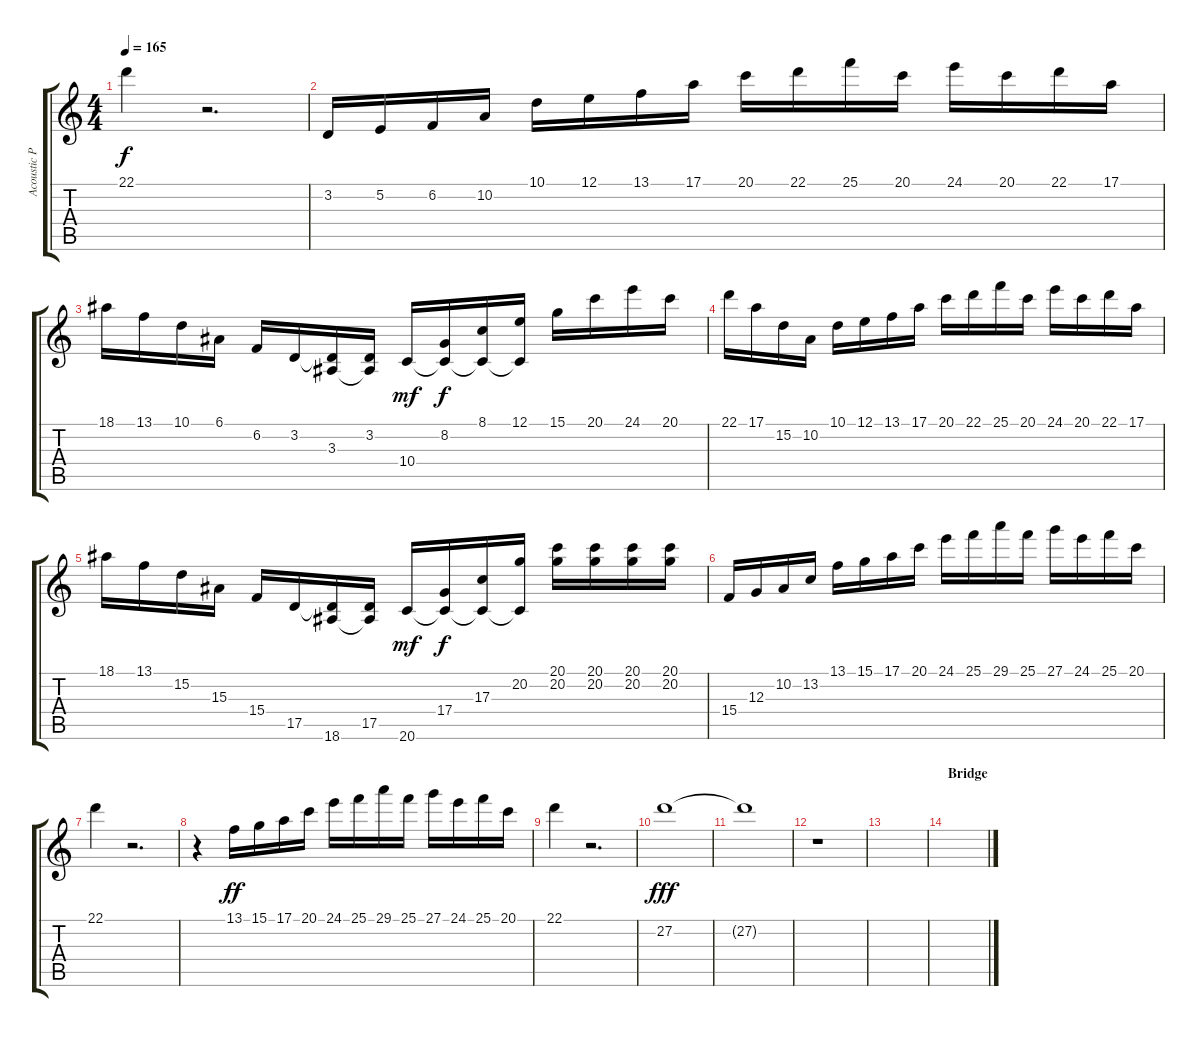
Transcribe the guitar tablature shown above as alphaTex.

\track ("Acoustic Piano" "Acoustic P") {instrument acousticgrandpiano}
\staff {score tabs}
\tuning (E4 B3 G3 D3 A2 E2) {hide}
\ts (4 4)
\tempo 165
\clef g2
\ks c
22.1.4{dy f} r.2{d} |
3.2.16 5.2.16 6.2.16 10.2.16 10.1.16 12.1.16 13.1.16 17.1.16 20.1.16 22.1.16 25.1.16 20.1.16 24.1.16 20.1.16 22.1.16 17.1.16 |
18.1.16 13.1.16 10.1.16 6.1.16 6.2.16 3.2.16 (3.2{t} 3.3).16 (3.2 3.3{t}).16 10.4.16{dy mf} (8.2 10.4{t}).16{dy f} (8.1 10.4{t}).16 (12.1 10.4{t}).16 15.1.16 20.1.16 24.1.16 20.1.16 |
22.1.16 17.1.16 15.2.16 10.2.16 10.1.16 12.1.16 13.1.16 17.1.16 20.1.16 22.1.16 25.1.16 20.1.16 24.1.16 20.1.16 22.1.16 17.1.16 |
18.1.16 13.1.16 15.2.16 15.3.16 15.4.16 17.5.16 (17.5{t} 18.6).16 (17.5 18.6{t}).16 20.6.16{dy mf} (17.4 20.6{t}).16{dy f} (17.3 20.6{t}).16 (20.2 20.6{t}).16 (20.1 20.2).16 (20.1 20.2).16 (20.1 20.2).16 (20.1 20.2).16 |
15.4.16 12.3.16 10.2.16 13.2.16 13.1.16 15.1.16 17.1.16 20.1.16 24.1.16 25.1.16 29.1.16 25.1.16 27.1.16 24.1.16 25.1.16 20.1.16 |
22.1.4 r.2{d} |
r.4 13.1.16{dy ff} 15.1.16 17.1.16 20.1.16 24.1.16 25.1.16 29.1.16 25.1.16 27.1.16 24.1.16 25.1.16 20.1.16 |
22.1.4 r.2{d} |
27.2.1{dy fff} |
27.2{t}.1 |
r.1 |
|
\section ("" "Bridge")
